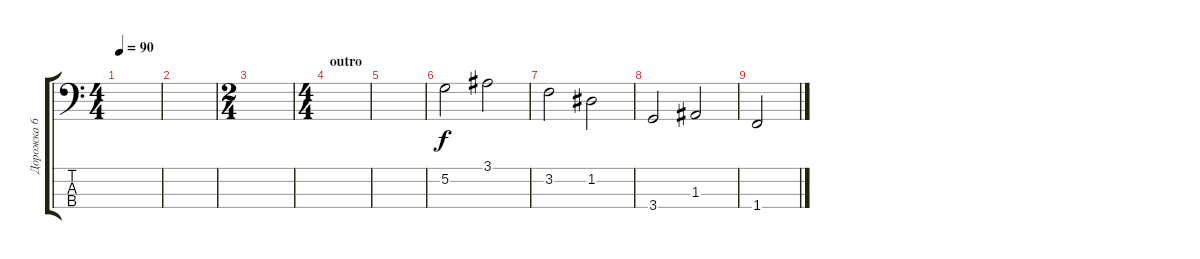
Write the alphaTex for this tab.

\track ("Дорожка 6" "Дорожка 6") {instrument contrabass}
\staff {score tabs}
\tuning (G2 D2 A1 E1) {hide}
\ts (4 4)
\tempo 90
\clef f4
\ks c
|
|
\ts (2 4)
|
\ts (4 4)
\section ("" "outro")
|
|
5.2.2 3.1.2 |
3.2.2 1.2.2 |
3.4.2 1.3.2 |
1.4.2
